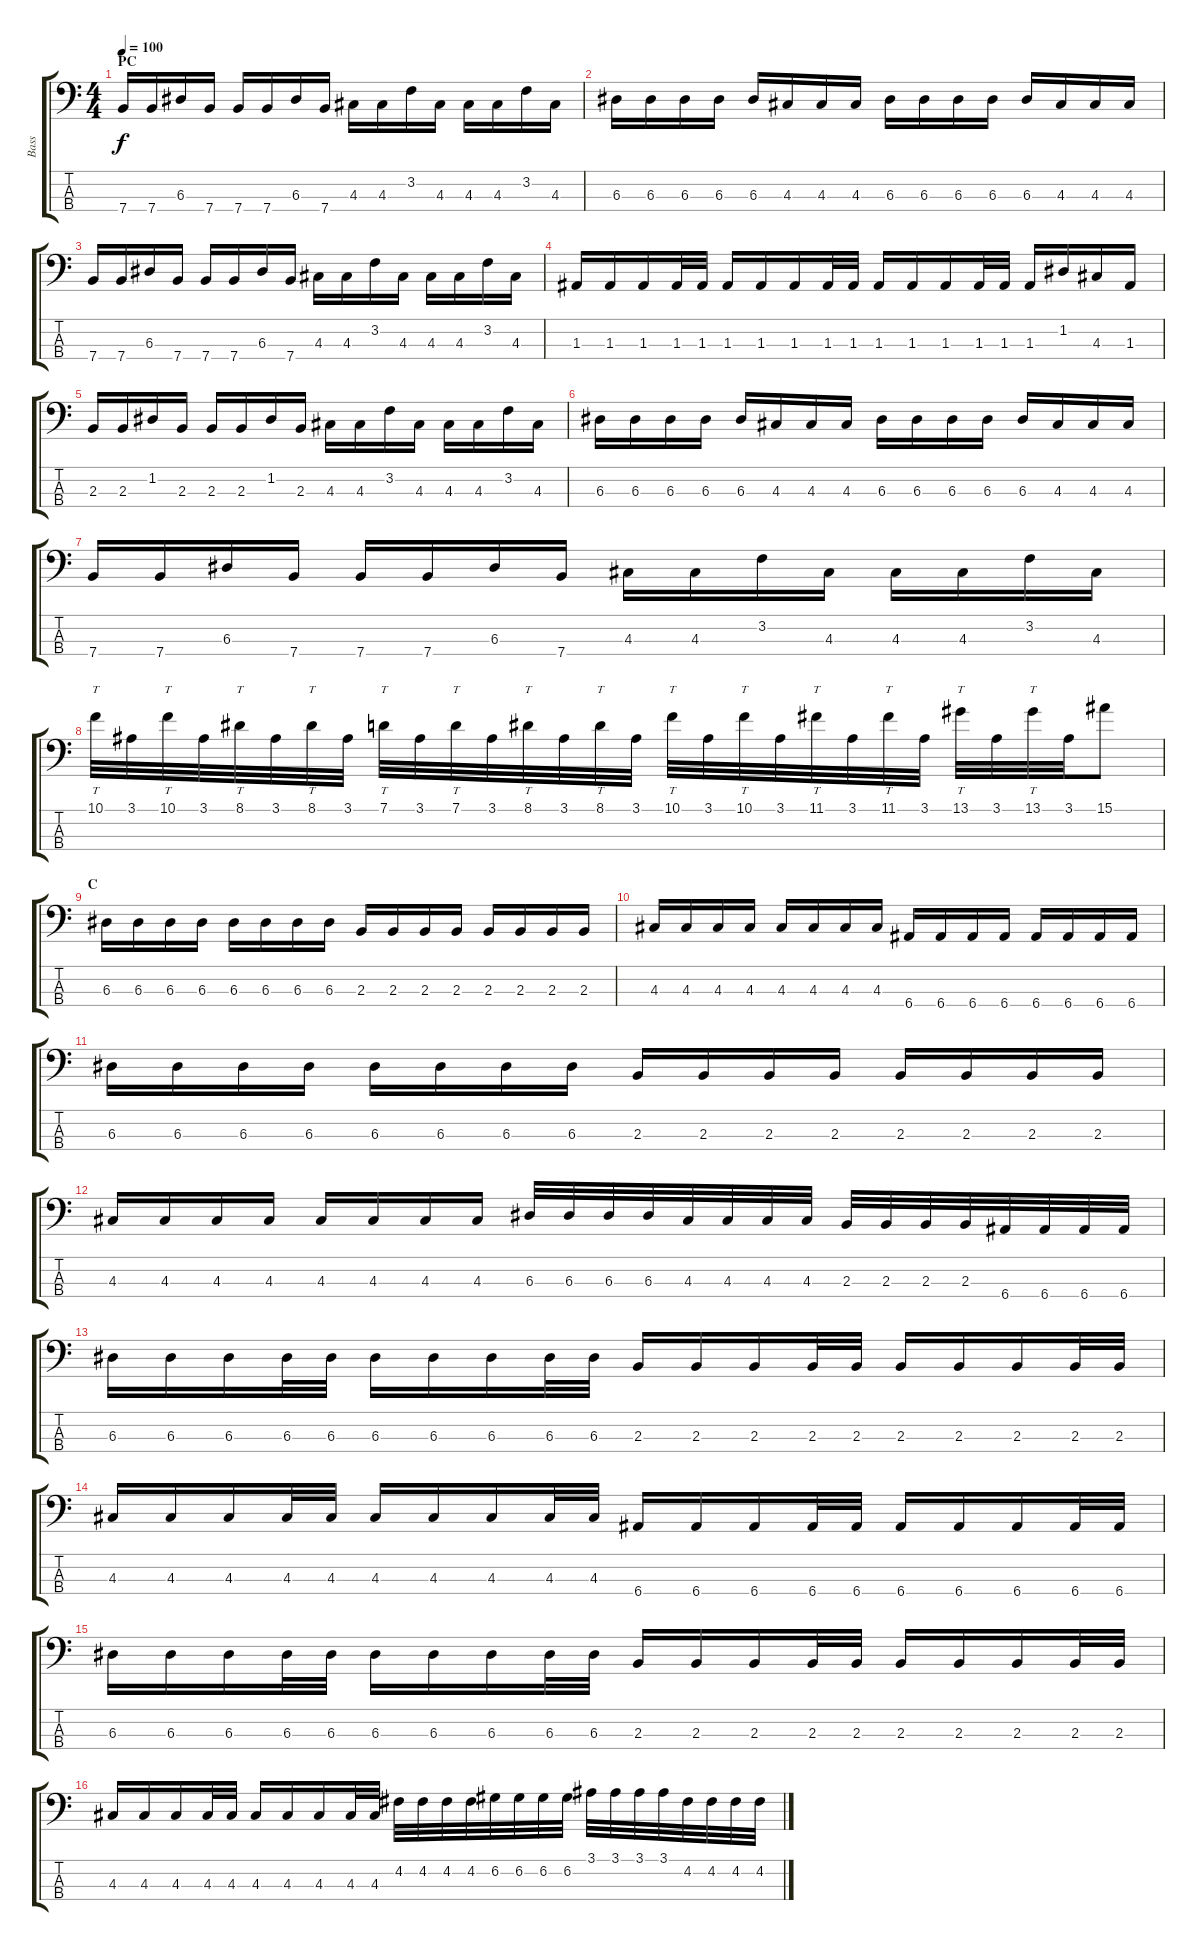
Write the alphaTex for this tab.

\track ("Bass" "Bass") {instrument electricbasspick}
\staff {score tabs}
\tuning (G2 D2 A1 E1) {hide}
\ts (4 4)
\section ("" "PC")
\tempo 100
\clef f4
\ks c
7.4.16{dy f} 7.4.16 6.3.16 7.4.16 7.4.16 7.4.16 6.3.16 7.4.16 4.3.16 4.3.16 3.2.16 4.3.16 4.3.16 4.3.16 3.2.16 4.3.16 |
6.3.16 6.3.16 6.3.16 6.3.16 6.3.16 4.3.16 4.3.16 4.3.16 6.3.16 6.3.16 6.3.16 6.3.16 6.3.16 4.3.16 4.3.16 4.3.16 |
7.4.16 7.4.16 6.3.16 7.4.16 7.4.16 7.4.16 6.3.16 7.4.16 4.3.16 4.3.16 3.2.16 4.3.16 4.3.16 4.3.16 3.2.16 4.3.16 |
1.3.16 1.3.16 1.3.16 1.3.32 1.3.32 1.3.16 1.3.16 1.3.16 1.3.32 1.3.32 1.3.16 1.3.16 1.3.16 1.3.32 1.3.32 1.3.16 1.2.16 4.3.16 1.3.16 |
2.3.16 2.3.16 1.2.16 2.3.16 2.3.16 2.3.16 1.2.16 2.3.16 4.3.16 4.3.16 3.2.16 4.3.16 4.3.16 4.3.16 3.2.16 4.3.16 |
6.3.16 6.3.16 6.3.16 6.3.16 6.3.16 4.3.16 4.3.16 4.3.16 6.3.16 6.3.16 6.3.16 6.3.16 6.3.16 4.3.16 4.3.16 4.3.16 |
7.4.16 7.4.16 6.3.16 7.4.16 7.4.16 7.4.16 6.3.16 7.4.16 4.3.16 4.3.16 3.2.16 4.3.16 4.3.16 4.3.16 3.2.16 4.3.16 |
10.1.32{tt} 3.1.32 10.1.32{tt} 3.1.32 8.1.32{tt} 3.1.32 8.1.32{tt} 3.1.32 7.1.32{tt} 3.1.32 7.1.32{tt} 3.1.32 8.1.32{tt} 3.1.32 8.1.32{tt} 3.1.32 10.1.32{tt} 3.1.32 10.1.32{tt} 3.1.32 11.1.32{tt} 3.1.32 11.1.32{tt} 3.1.32 13.1.32{tt} 3.1.32 13.1.32{tt} 3.1.32 15.1.8 |
\section ("" "C")
6.3.16 6.3.16 6.3.16 6.3.16 6.3.16 6.3.16 6.3.16 6.3.16 2.3.16 2.3.16 2.3.16 2.3.16 2.3.16 2.3.16 2.3.16 2.3.16 |
4.3.16 4.3.16 4.3.16 4.3.16 4.3.16 4.3.16 4.3.16 4.3.16 6.4.16 6.4.16 6.4.16 6.4.16 6.4.16 6.4.16 6.4.16 6.4.16 |
6.3.16 6.3.16 6.3.16 6.3.16 6.3.16 6.3.16 6.3.16 6.3.16 2.3.16 2.3.16 2.3.16 2.3.16 2.3.16 2.3.16 2.3.16 2.3.16 |
4.3.16 4.3.16 4.3.16 4.3.16 4.3.16 4.3.16 4.3.16 4.3.16 6.3.32 6.3.32 6.3.32 6.3.32 4.3.32 4.3.32 4.3.32 4.3.32 2.3.32 2.3.32 2.3.32 2.3.32 6.4.32 6.4.32 6.4.32 6.4.32 |
6.3.16 6.3.16 6.3.16 6.3.32 6.3.32 6.3.16 6.3.16 6.3.16 6.3.32 6.3.32 2.3.16 2.3.16 2.3.16 2.3.32 2.3.32 2.3.16 2.3.16 2.3.16 2.3.32 2.3.32 |
4.3.16 4.3.16 4.3.16 4.3.32 4.3.32 4.3.16 4.3.16 4.3.16 4.3.32 4.3.32 6.4.16 6.4.16 6.4.16 6.4.32 6.4.32 6.4.16 6.4.16 6.4.16 6.4.32 6.4.32 |
6.3.16 6.3.16 6.3.16 6.3.32 6.3.32 6.3.16 6.3.16 6.3.16 6.3.32 6.3.32 2.3.16 2.3.16 2.3.16 2.3.32 2.3.32 2.3.16 2.3.16 2.3.16 2.3.32 2.3.32 |
4.3.16 4.3.16 4.3.16 4.3.32 4.3.32 4.3.16 4.3.16 4.3.16 4.3.32 4.3.32 4.2.32 4.2.32 4.2.32 4.2.32 6.2.32 6.2.32 6.2.32 6.2.32 3.1.32 3.1.32 3.1.32 3.1.32 4.2.32 4.2.32 4.2.32 4.2.32
